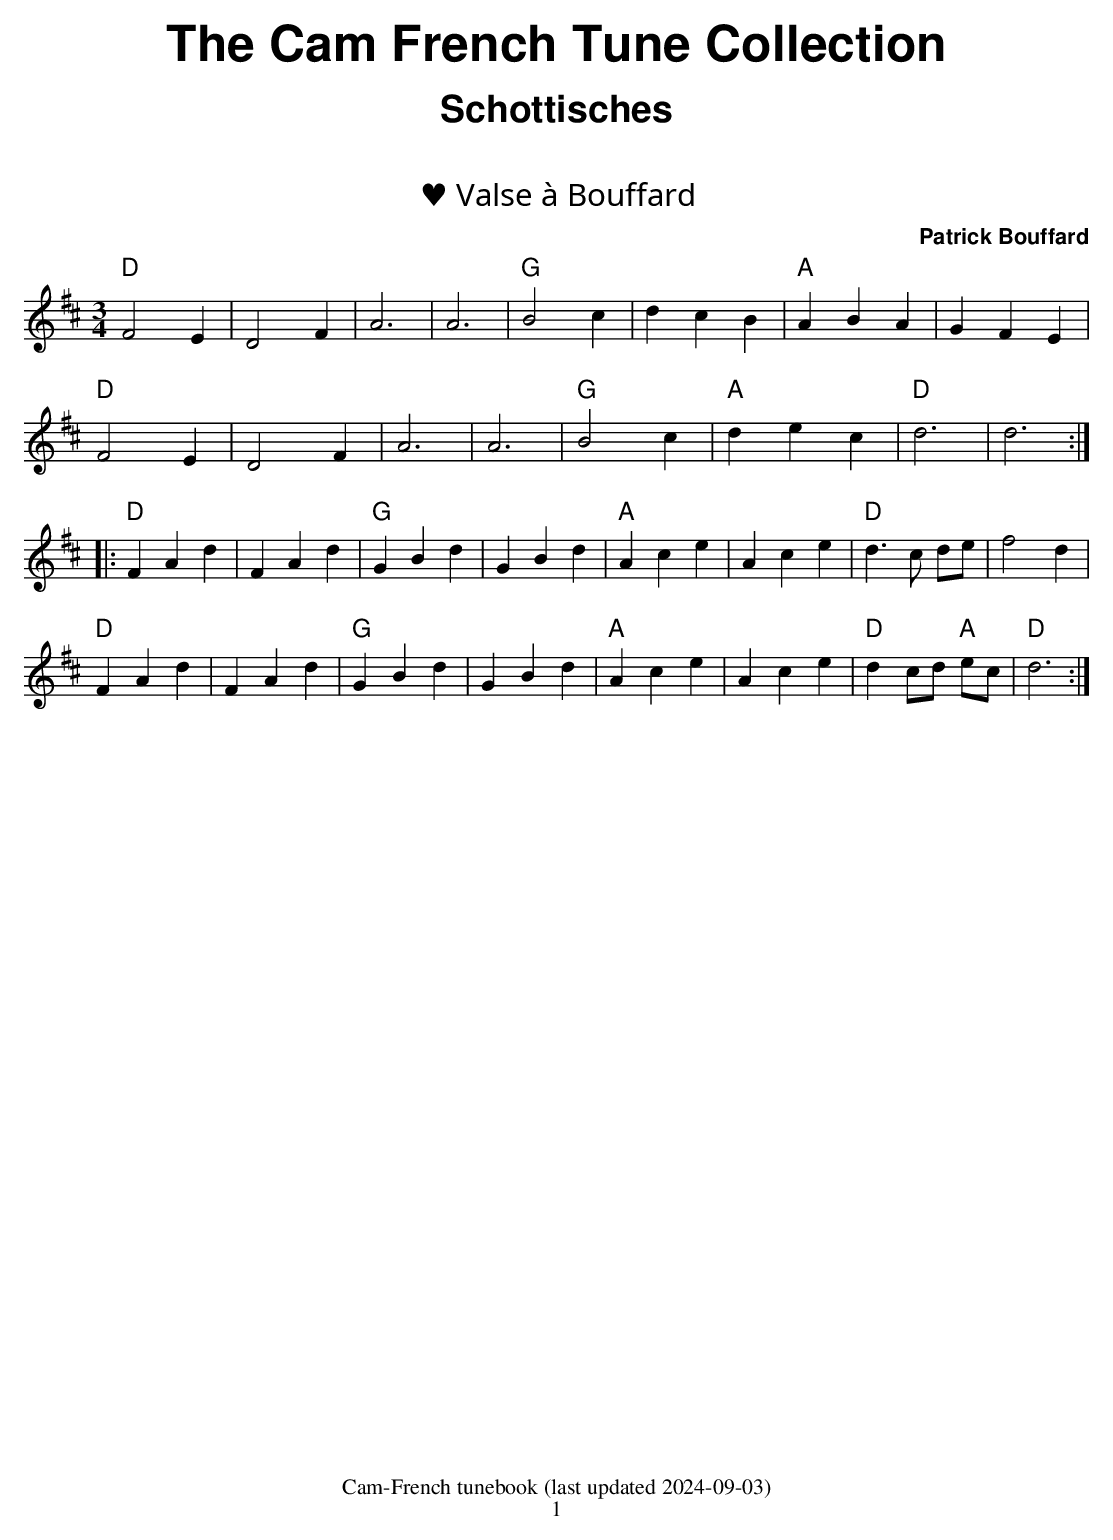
X:1
T:♥ Valse à Bouffard
C:Patrick Bouffard
M:3/4
L:1/4
K:D
"D"F2E|D2F|A3|A3|"G"B2c|dcB|"A"ABA|GFE|
"D"F2E|D2F|A3|A3|"G"B2c|"A"dec|"D"d3|d3:|
|:"D"FAd|FAd|"G"GBd|GBd|"A"Ace|Ace|"D"d>c d/2e/2|f2d|
"D"FAd|FAd|"G"GBd|GBd|"A"Ace|Ace|"D"dc/2d/2 "A"e/2c/2|"D"d3:|
